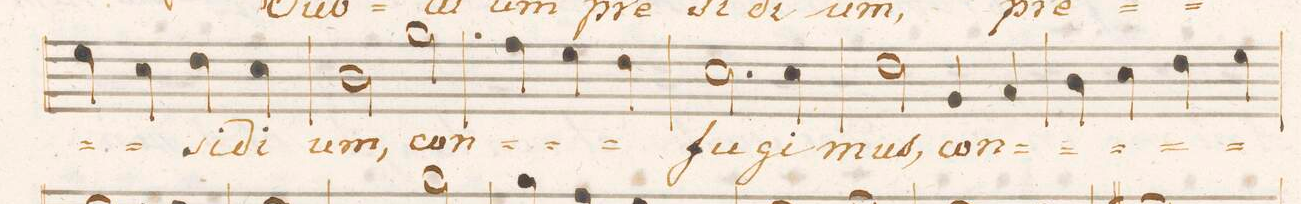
**kern	**text	**dynam
*I"Alto.	*	*
*clefC3	*	*
*k[]	*	*
*met(c|)	*	*
*M2/2	*	*
4f\	.	.
4d\	.	.
4e\	-si-	.
4d\	-di-	.
=13	=13	=13
2c\	-um,	.
[y2a\	con-	.
=14	=14	=14
4a\]	.	.
4g\	.	.
4f\	.	.
4e\	.	.
=15	=15	=15
2.d\	-fu-	.
4d\	-gi-	.
=16	=16	=16
2e\	-mus,	.
4A/	con-	.
4B/	.	.
=17	=17	=17
4c\	.	.
4d\	.	.
4e\	.	.
4f\	.	.
=18	=18	=18
*-	*-	*-
